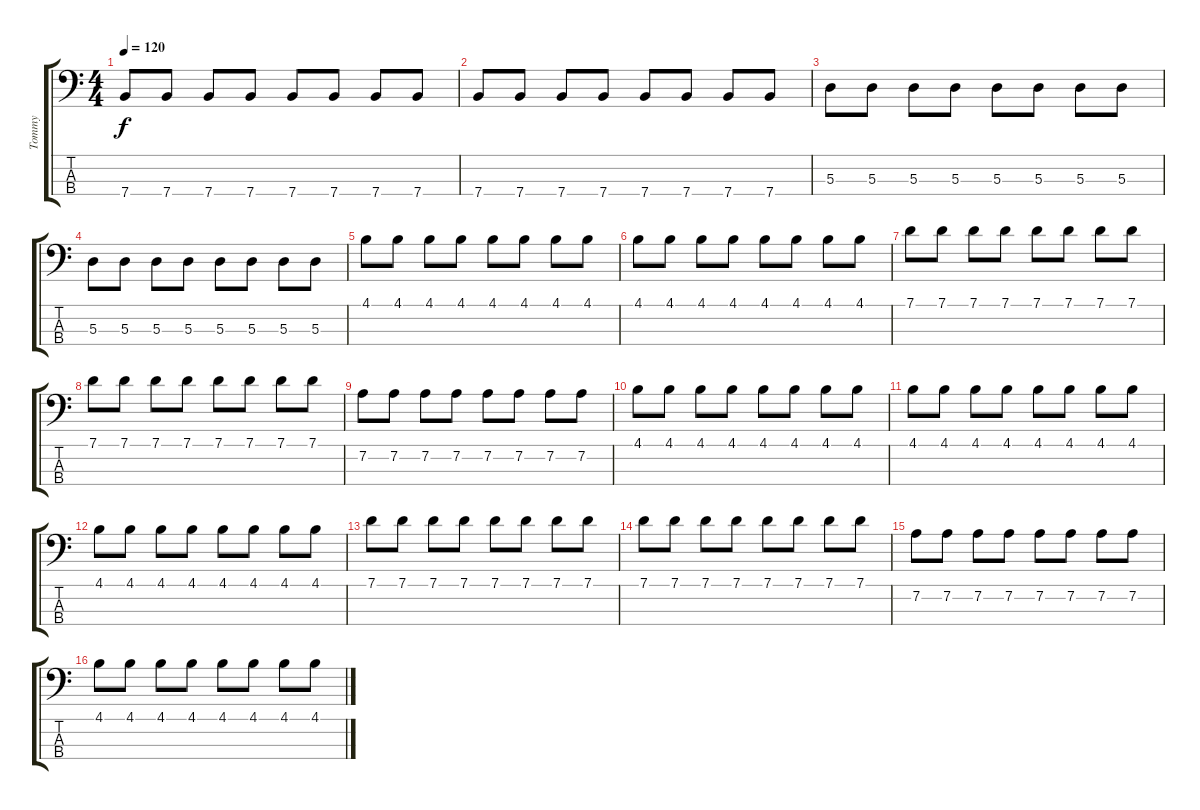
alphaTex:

\track ("Tommy" "Tommy") {instrument electricbassfinger}
\staff {score tabs}
\tuning (G2 D2 A1 E1) {hide}
\ts (4 4)
\tempo 120
\clef f4
\ks c
7.4.8{dy f} 7.4.8 7.4.8 7.4.8 7.4.8 7.4.8 7.4.8 7.4.8 |
7.4.8 7.4.8 7.4.8 7.4.8 7.4.8 7.4.8 7.4.8 7.4.8 |
5.3.8 5.3.8 5.3.8 5.3.8 5.3.8 5.3.8 5.3.8 5.3.8 |
5.3.8 5.3.8 5.3.8 5.3.8 5.3.8 5.3.8 5.3.8 5.3.8 |
4.1.8 4.1.8 4.1.8 4.1.8 4.1.8 4.1.8 4.1.8 4.1.8 |
4.1.8 4.1.8 4.1.8 4.1.8 4.1.8 4.1.8 4.1.8 4.1.8 |
7.1.8 7.1.8 7.1.8 7.1.8 7.1.8 7.1.8 7.1.8 7.1.8 |
7.1.8 7.1.8 7.1.8 7.1.8 7.1.8 7.1.8 7.1.8 7.1.8 |
7.2.8 7.2.8 7.2.8 7.2.8 7.2.8 7.2.8 7.2.8 7.2.8 |
4.1.8 4.1.8 4.1.8 4.1.8 4.1.8 4.1.8 4.1.8 4.1.8 |
4.1.8 4.1.8 4.1.8 4.1.8 4.1.8 4.1.8 4.1.8 4.1.8 |
4.1.8 4.1.8 4.1.8 4.1.8 4.1.8 4.1.8 4.1.8 4.1.8 |
7.1.8 7.1.8 7.1.8 7.1.8 7.1.8 7.1.8 7.1.8 7.1.8 |
7.1.8 7.1.8 7.1.8 7.1.8 7.1.8 7.1.8 7.1.8 7.1.8 |
7.2.8 7.2.8 7.2.8 7.2.8 7.2.8 7.2.8 7.2.8 7.2.8 |
4.1.8 4.1.8 4.1.8 4.1.8 4.1.8 4.1.8 4.1.8 4.1.8
